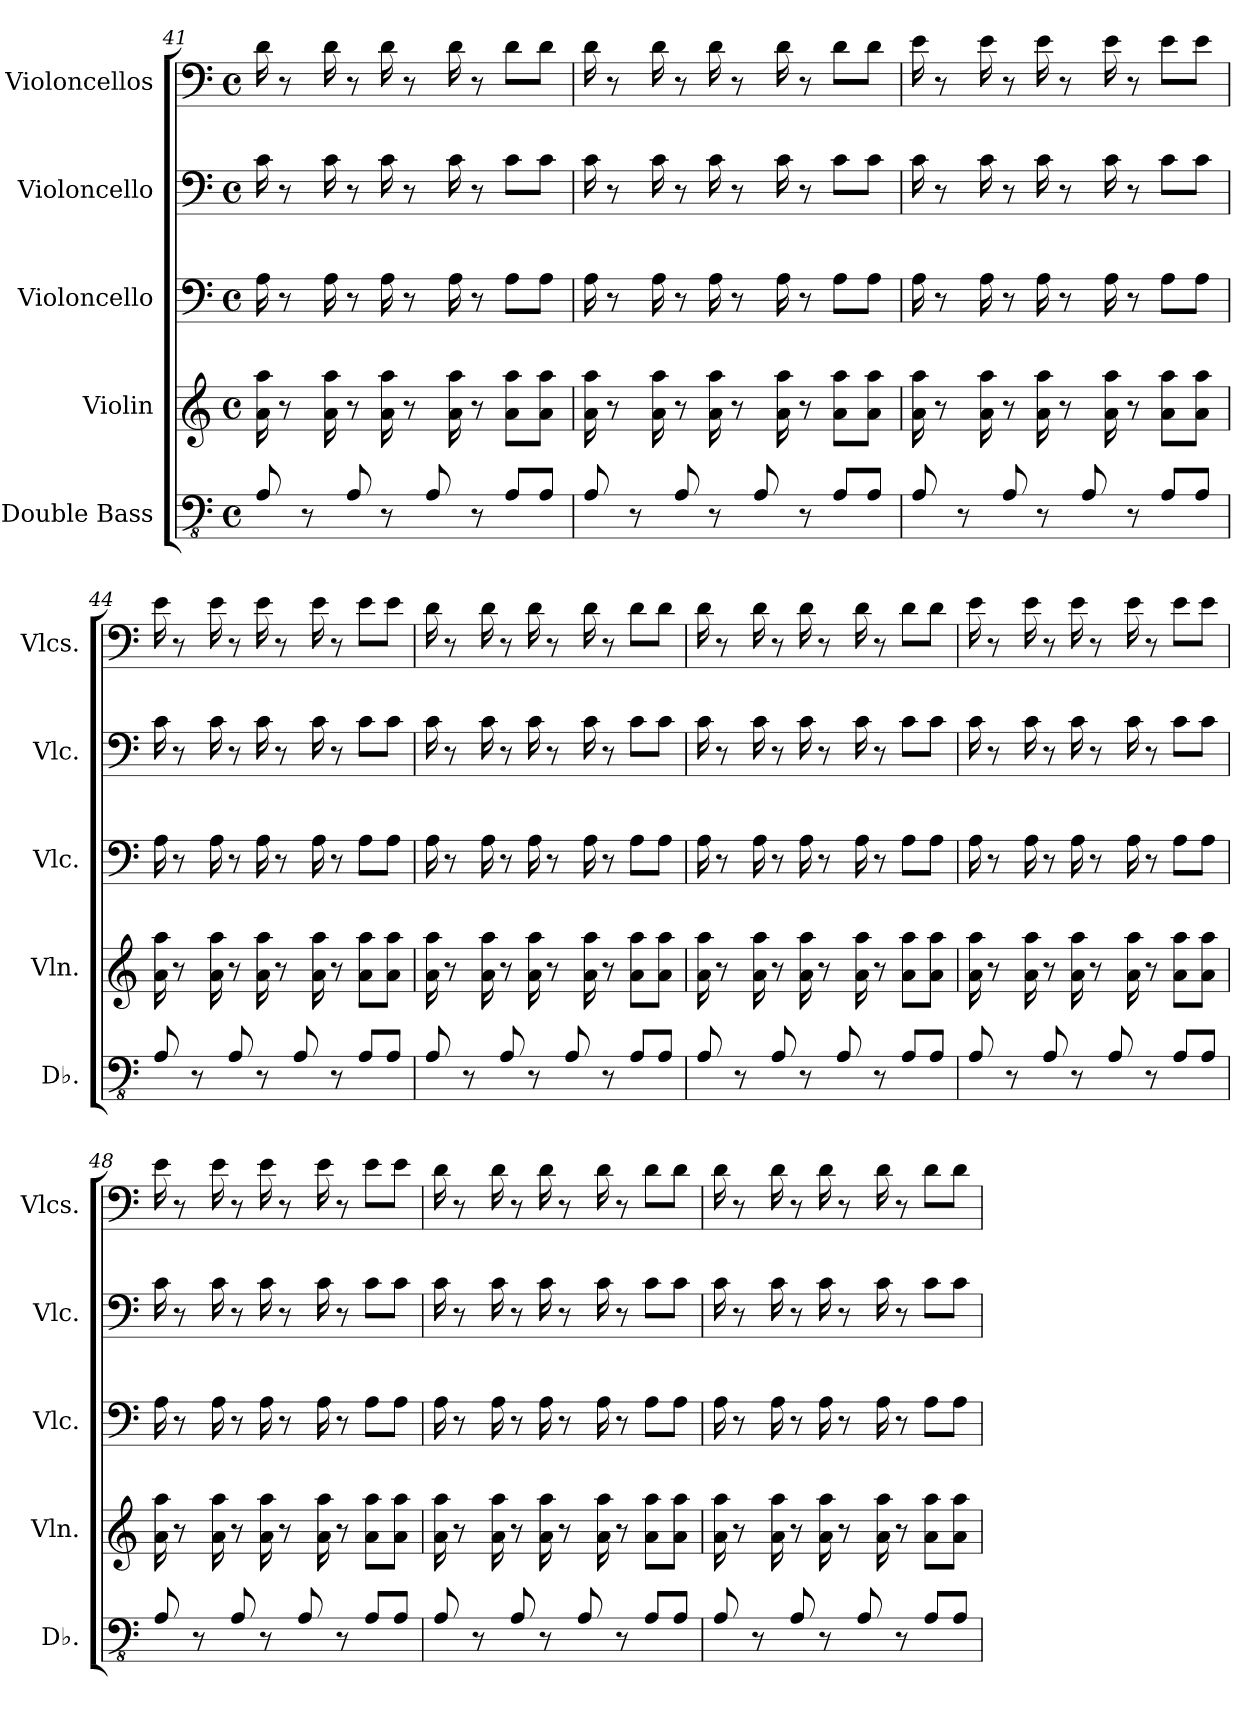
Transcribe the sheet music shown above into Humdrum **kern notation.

**kern	**kern	**kern	**kern	**kern
*part5	*part4	*part3	*part2	*part1
*staff5	*staff4	*staff3	*staff2	*staff1
*I"Double Bass	*I"Violin	*I"Violoncello	*I"Violoncello	*I"Violoncellos
*I'Db.	*I'Vln.	*I'Vlc.	*I'Vlc.	*I'Vlcs.
*clefFv4	*clefG2	*clefF4	*clefF4	*clefF4
*ITrd7c12	*	*	*	*
*k[]	*k[]	*k[]	*k[]	*k[]
*M4/4	*M4/4	*M4/4	*M4/4	*M4/4
*met(c)	*met(c)	*met(c)	*met(c)	*met(c)
=41	=41	=41	=41	=41
8AAA/	16a\ 16aa\	16A\	16c\	16d\
.	8r	8r	8r	8r
8r	.	.	.	.
.	16a\ 16aa\	16A\	16c\	16d\
8AAA/	8r	8r	8r	8r
8r	16a\ 16aa\	16A\	16c\	16d\
.	8r	8r	8r	8r
8AAA/	.	.	.	.
.	16a\ 16aa\	16A\	16c\	16d\
8r	8r	8r	8r	8r
8AAA/L	8a\ 8aa\L	8A\L	8c\L	8d\L
8AAA/J	8a\ 8aa\J	8A\J	8c\J	8d\J
=42	=42	=42	=42	=42
8AAA/	16a\ 16aa\	16A\	16c\	16d\
.	8r	8r	8r	8r
8r	.	.	.	.
.	16a\ 16aa\	16A\	16c\	16d\
8AAA/	8r	8r	8r	8r
8r	16a\ 16aa\	16A\	16c\	16d\
.	8r	8r	8r	8r
8AAA/	.	.	.	.
.	16a\ 16aa\	16A\	16c\	16d\
8r	8r	8r	8r	8r
8AAA/L	8a\ 8aa\L	8A\L	8c\L	8d\L
8AAA/J	8a\ 8aa\J	8A\J	8c\J	8d\J
=43	=43	=43	=43	=43
8AAA/	16a\ 16aa\	16A\	16c\	16e\
.	8r	8r	8r	8r
8r	.	.	.	.
.	16a\ 16aa\	16A\	16c\	16e\
8AAA/	8r	8r	8r	8r
8r	16a\ 16aa\	16A\	16c\	16e\
.	8r	8r	8r	8r
8AAA/	.	.	.	.
.	16a\ 16aa\	16A\	16c\	16e\
8r	8r	8r	8r	8r
8AAA/L	8a\ 8aa\L	8A\L	8c\L	8e\L
8AAA/J	8a\ 8aa\J	8A\J	8c\J	8e\J
!!LO:LB:g=z
=44	=44	=44	=44	=44
8AAA/	16a\ 16aa\	16A\	16c\	16e\
.	8r	8r	8r	8r
8r	.	.	.	.
.	16a\ 16aa\	16A\	16c\	16e\
8AAA/	8r	8r	8r	8r
8r	16a\ 16aa\	16A\	16c\	16e\
.	8r	8r	8r	8r
8AAA/	.	.	.	.
.	16a\ 16aa\	16A\	16c\	16e\
8r	8r	8r	8r	8r
8AAA/L	8a\ 8aa\L	8A\L	8c\L	8e\L
8AAA/J	8a\ 8aa\J	8A\J	8c\J	8e\J
=45	=45	=45	=45	=45
8AAA/	16a\ 16aa\	16A\	16c\	16d\
.	8r	8r	8r	8r
8r	.	.	.	.
.	16a\ 16aa\	16A\	16c\	16d\
8AAA/	8r	8r	8r	8r
8r	16a\ 16aa\	16A\	16c\	16d\
.	8r	8r	8r	8r
8AAA/	.	.	.	.
.	16a\ 16aa\	16A\	16c\	16d\
8r	8r	8r	8r	8r
8AAA/L	8a\ 8aa\L	8A\L	8c\L	8d\L
8AAA/J	8a\ 8aa\J	8A\J	8c\J	8d\J
=46	=46	=46	=46	=46
8AAA/	16a\ 16aa\	16A\	16c\	16d\
.	8r	8r	8r	8r
8r	.	.	.	.
.	16a\ 16aa\	16A\	16c\	16d\
8AAA/	8r	8r	8r	8r
8r	16a\ 16aa\	16A\	16c\	16d\
.	8r	8r	8r	8r
8AAA/	.	.	.	.
.	16a\ 16aa\	16A\	16c\	16d\
8r	8r	8r	8r	8r
8AAA/L	8a\ 8aa\L	8A\L	8c\L	8d\L
8AAA/J	8a\ 8aa\J	8A\J	8c\J	8d\J
=47	=47	=47	=47	=47
8AAA/	16a\ 16aa\	16A\	16c\	16e\
.	8r	8r	8r	8r
8r	.	.	.	.
.	16a\ 16aa\	16A\	16c\	16e\
8AAA/	8r	8r	8r	8r
8r	16a\ 16aa\	16A\	16c\	16e\
.	8r	8r	8r	8r
8AAA/	.	.	.	.
.	16a\ 16aa\	16A\	16c\	16e\
8r	8r	8r	8r	8r
8AAA/L	8a\ 8aa\L	8A\L	8c\L	8e\L
8AAA/J	8a\ 8aa\J	8A\J	8c\J	8e\J
!!LO:PB:g=z
=48	=48	=48	=48	=48
8AAA/	16a\ 16aa\	16A\	16c\	16e\
.	8r	8r	8r	8r
8r	.	.	.	.
.	16a\ 16aa\	16A\	16c\	16e\
8AAA/	8r	8r	8r	8r
8r	16a\ 16aa\	16A\	16c\	16e\
.	8r	8r	8r	8r
8AAA/	.	.	.	.
.	16a\ 16aa\	16A\	16c\	16e\
8r	8r	8r	8r	8r
8AAA/L	8a\ 8aa\L	8A\L	8c\L	8e\L
8AAA/J	8a\ 8aa\J	8A\J	8c\J	8e\J
=49	=49	=49	=49	=49
8AAA/	16a\ 16aa\	16A\	16c\	16d\
.	8r	8r	8r	8r
8r	.	.	.	.
.	16a\ 16aa\	16A\	16c\	16d\
8AAA/	8r	8r	8r	8r
8r	16a\ 16aa\	16A\	16c\	16d\
.	8r	8r	8r	8r
8AAA/	.	.	.	.
.	16a\ 16aa\	16A\	16c\	16d\
8r	8r	8r	8r	8r
8AAA/L	8a\ 8aa\L	8A\L	8c\L	8d\L
8AAA/J	8a\ 8aa\J	8A\J	8c\J	8d\J
=50	=50	=50	=50	=50
8AAA/	16a\ 16aa\	16A\	16c\	16d\
.	8r	8r	8r	8r
8r	.	.	.	.
.	16a\ 16aa\	16A\	16c\	16d\
8AAA/	8r	8r	8r	8r
8r	16a\ 16aa\	16A\	16c\	16d\
.	8r	8r	8r	8r
8AAA/	.	.	.	.
.	16a\ 16aa\	16A\	16c\	16d\
8r	8r	8r	8r	8r
8AAA/L	8a\ 8aa\L	8A\L	8c\L	8d\L
8AAA/J	8a\ 8aa\J	8A\J	8c\J	8d\J
=	=	=	=	=
*-	*-	*-	*-	*-
